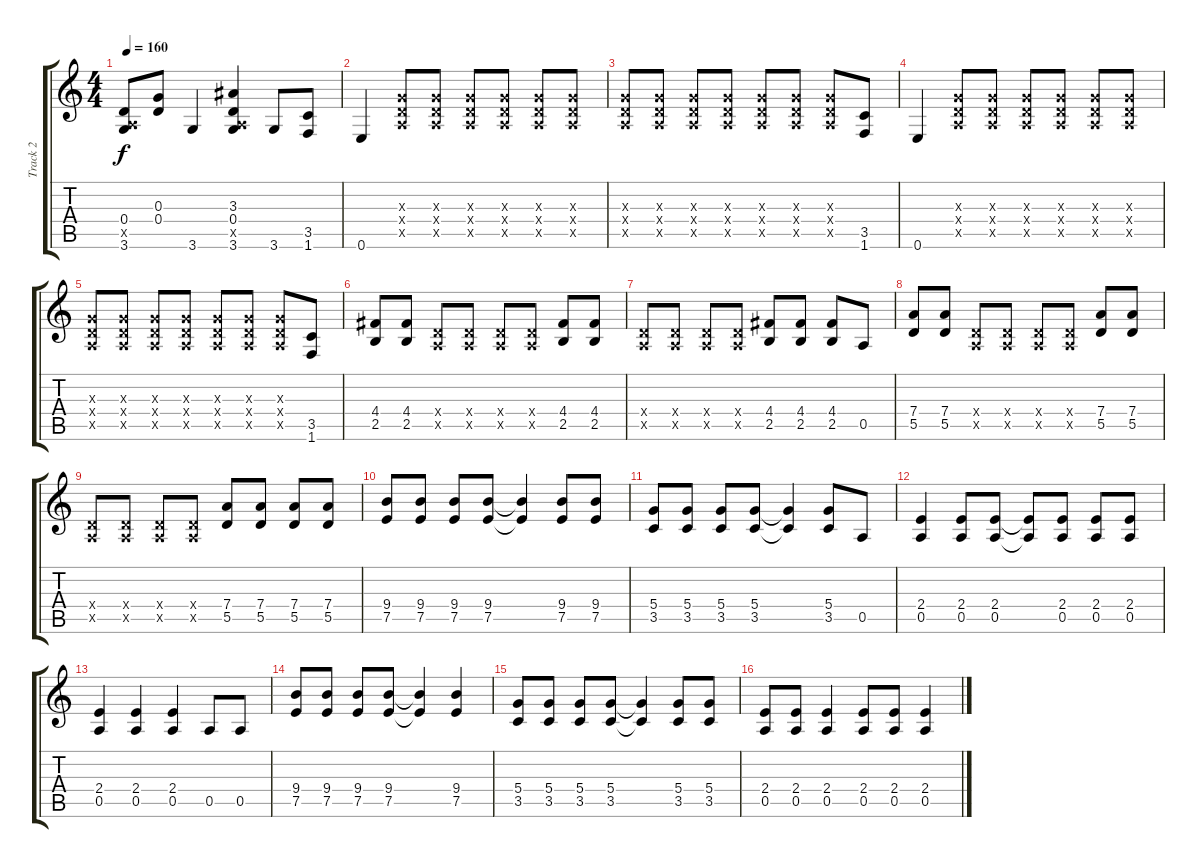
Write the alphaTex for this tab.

\track ("Track 2" "Track 2") {instrument distortionguitar}
\staff {score tabs}
\tuning (E4 B3 G3 D3 A2 E2) {hide}
\ts (4 4)
\tempo 160
\clef g2
\ks c
(0.4 0.5{x} 3.6).8{dy f} (0.3 0.4).8 3.6.4 (3.3 0.4 0.5{x} 3.6).4 3.6.8 (3.5 1.6).8 |
0.6.4 (0.3{x} 0.4{x} 0.5{x}).8 (0.3{x} 0.4{x} 0.5{x}).8 (0.3{x} 0.4{x} 0.5{x}).8 (0.3{x} 0.4{x} 0.5{x}).8 (0.3{x} 0.4{x} 0.5{x}).8 (0.3{x} 0.4{x} 0.5{x}).8 |
(0.3{x} 0.4{x} 0.5{x}).8 (0.3{x} 0.4{x} 0.5{x}).8 (0.3{x} 0.4{x} 0.5{x}).8 (0.3{x} 0.4{x} 0.5{x}).8 (0.3{x} 0.4{x} 0.5{x}).8 (0.3{x} 0.4{x} 0.5{x}).8 (0.3{x} 0.4{x} 0.5{x}).8 (3.5 1.6).8 |
0.6.4 (0.3{x} 0.4{x} 0.5{x}).8 (0.3{x} 0.4{x} 0.5{x}).8 (0.3{x} 0.4{x} 0.5{x}).8 (0.3{x} 0.4{x} 0.5{x}).8 (0.3{x} 0.4{x} 0.5{x}).8 (0.3{x} 0.4{x} 0.5{x}).8 |
(0.3{x} 0.4{x} 0.5{x}).8 (0.3{x} 0.4{x} 0.5{x}).8 (0.3{x} 0.4{x} 0.5{x}).8 (0.3{x} 0.4{x} 0.5{x}).8 (0.3{x} 0.4{x} 0.5{x}).8 (0.3{x} 0.4{x} 0.5{x}).8 (0.3{x} 0.4{x} 0.5{x}).8 (3.5 1.6).8 |
(4.4 2.5).8 (4.4 2.5).8 (0.4{x} 0.5{x}).8 (0.4{x} 0.5{x}).8 (0.4{x} 0.5{x}).8 (0.4{x} 0.5{x}).8 (4.4 2.5).8 (4.4 2.5).8 |
(0.4{x} 0.5{x}).8 (0.4{x} 0.5{x}).8 (0.4{x} 0.5{x}).8 (0.4{x} 0.5{x}).8 (4.4 2.5).8 (4.4 2.5).8 (4.4 2.5).8 0.5.8 |
(7.4 5.5).8 (7.4 5.5).8 (0.4{x} 0.5{x}).8 (0.4{x} 0.5{x}).8 (0.4{x} 0.5{x}).8 (0.4{x} 0.5{x}).8 (7.4 5.5).8 (7.4 5.5).8 |
(0.4{x} 0.5{x}).8 (0.4{x} 0.5{x}).8 (0.4{x} 0.5{x}).8 (0.4{x} 0.5{x}).8 (7.4 5.5).8 (7.4 5.5).8 (7.4 5.5).8 (7.4 5.5).8 |
(9.4 7.5).8 (9.4 7.5).8 (9.4 7.5).8 (9.4 7.5).8 (9.4{t} 7.5{t}).4 (9.4 7.5).8 (9.4 7.5).8 |
(5.4 3.5).8 (5.4 3.5).8 (5.4 3.5).8 (5.4 3.5).8 (5.4{t} 3.5{t}).4 (5.4 3.5).8 0.5.8 |
(2.4 0.5).4 (2.4 0.5).8 (2.4 0.5).8 (2.4{t} 0.5{t}).8 (2.4 0.5).8 (2.4 0.5).8 (2.4 0.5).8 |
(2.4 0.5).4 (2.4 0.5).4 (2.4 0.5).4 0.5.8 0.5.8 |
(9.4 7.5).8 (9.4 7.5).8 (9.4 7.5).8 (9.4 7.5).8 (9.4{t} 7.5{t}).4 (9.4 7.5).4 |
(5.4 3.5).8 (5.4 3.5).8 (5.4 3.5).8 (5.4 3.5).8 (5.4{t} 3.5{t}).4 (5.4 3.5).8 (5.4 3.5).8 |
(2.4 0.5).8 (2.4 0.5).8 (2.4 0.5).4 (2.4 0.5).8 (2.4 0.5).8 (2.4 0.5).4
